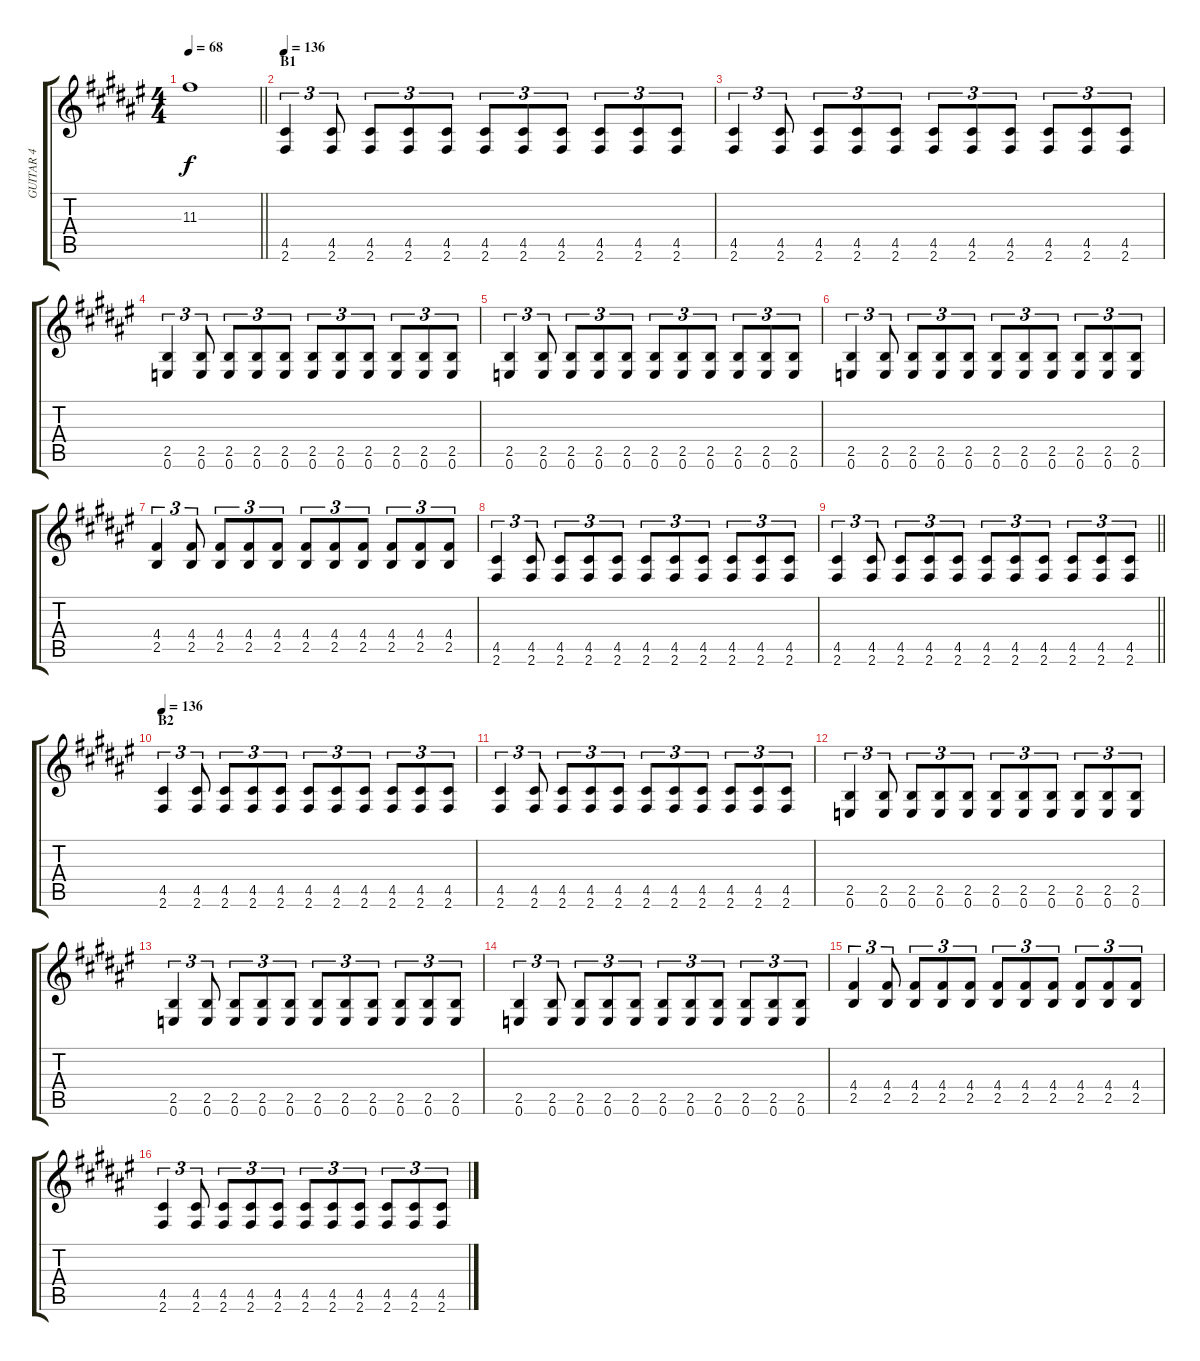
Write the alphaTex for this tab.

\track ("GUITAR 4" "GUITAR 4") {instrument distortionguitar}
\staff {score tabs}
\tuning (E4 B3 G3 D3 A2 E2) {hide}
\ts (4 4)
\tempo 68
\clef g2
\barLineRight lightlight
\ks f#
11.3.1{dy f} |
\section ("" "B1")
\tempo 136
(4.5 2.6).4{tu (3 2) volume 8} (4.5 2.6).8{tu (3 2)} (4.5 2.6).8{tu (3 2)} (4.5 2.6).8{tu (3 2)} (4.5 2.6).8{tu (3 2)} (4.5 2.6).8{tu (3 2)} (4.5 2.6).8{tu (3 2)} (4.5 2.6).8{tu (3 2)} (4.5 2.6).8{tu (3 2)} (4.5 2.6).8{tu (3 2)} (4.5 2.6).8{tu (3 2)} |
(4.5 2.6).4{tu (3 2)} (4.5 2.6).8{tu (3 2)} (4.5 2.6).8{tu (3 2)} (4.5 2.6).8{tu (3 2)} (4.5 2.6).8{tu (3 2)} (4.5 2.6).8{tu (3 2)} (4.5 2.6).8{tu (3 2)} (4.5 2.6).8{tu (3 2)} (4.5 2.6).8{tu (3 2)} (4.5 2.6).8{tu (3 2)} (4.5 2.6).8{tu (3 2)} |
(2.5 0.6).4{tu (3 2)} (2.5 0.6).8{tu (3 2)} (2.5 0.6).8{tu (3 2)} (2.5 0.6).8{tu (3 2)} (2.5 0.6).8{tu (3 2)} (2.5 0.6).8{tu (3 2)} (2.5 0.6).8{tu (3 2)} (2.5 0.6).8{tu (3 2)} (2.5 0.6).8{tu (3 2)} (2.5 0.6).8{tu (3 2)} (2.5 0.6).8{tu (3 2)} |
(2.5 0.6).4{tu (3 2)} (2.5 0.6).8{tu (3 2)} (2.5 0.6).8{tu (3 2)} (2.5 0.6).8{tu (3 2)} (2.5 0.6).8{tu (3 2)} (2.5 0.6).8{tu (3 2)} (2.5 0.6).8{tu (3 2)} (2.5 0.6).8{tu (3 2)} (2.5 0.6).8{tu (3 2)} (2.5 0.6).8{tu (3 2)} (2.5 0.6).8{tu (3 2)} |
(2.5 0.6).4{tu (3 2)} (2.5 0.6).8{tu (3 2)} (2.5 0.6).8{tu (3 2)} (2.5 0.6).8{tu (3 2)} (2.5 0.6).8{tu (3 2)} (2.5 0.6).8{tu (3 2)} (2.5 0.6).8{tu (3 2)} (2.5 0.6).8{tu (3 2)} (2.5 0.6).8{tu (3 2)} (2.5 0.6).8{tu (3 2)} (2.5 0.6).8{tu (3 2)} |
(4.4 2.5).4{tu (3 2)} (4.4 2.5).8{tu (3 2)} (4.4 2.5).8{tu (3 2)} (4.4 2.5).8{tu (3 2)} (4.4 2.5).8{tu (3 2)} (4.4 2.5).8{tu (3 2)} (4.4 2.5).8{tu (3 2)} (4.4 2.5).8{tu (3 2)} (4.4 2.5).8{tu (3 2)} (4.4 2.5).8{tu (3 2)} (4.4 2.5).8{tu (3 2)} |
(4.5 2.6).4{tu (3 2)} (4.5 2.6).8{tu (3 2)} (4.5 2.6).8{tu (3 2)} (4.5 2.6).8{tu (3 2)} (4.5 2.6).8{tu (3 2)} (4.5 2.6).8{tu (3 2)} (4.5 2.6).8{tu (3 2)} (4.5 2.6).8{tu (3 2)} (4.5 2.6).8{tu (3 2)} (4.5 2.6).8{tu (3 2)} (4.5 2.6).8{tu (3 2)} |
\barLineRight lightlight
(4.5 2.6).4{tu (3 2)} (4.5 2.6).8{tu (3 2)} (4.5 2.6).8{tu (3 2)} (4.5 2.6).8{tu (3 2)} (4.5 2.6).8{tu (3 2)} (4.5 2.6).8{tu (3 2)} (4.5 2.6).8{tu (3 2)} (4.5 2.6).8{tu (3 2)} (4.5 2.6).8{tu (3 2)} (4.5 2.6).8{tu (3 2)} (4.5 2.6).8{tu (3 2)} |
\section ("" "B2")
\tempo 136
(4.5 2.6).4{tu (3 2) volume 8} (4.5 2.6).8{tu (3 2)} (4.5 2.6).8{tu (3 2)} (4.5 2.6).8{tu (3 2)} (4.5 2.6).8{tu (3 2)} (4.5 2.6).8{tu (3 2)} (4.5 2.6).8{tu (3 2)} (4.5 2.6).8{tu (3 2)} (4.5 2.6).8{tu (3 2)} (4.5 2.6).8{tu (3 2)} (4.5 2.6).8{tu (3 2)} |
(4.5 2.6).4{tu (3 2)} (4.5 2.6).8{tu (3 2)} (4.5 2.6).8{tu (3 2)} (4.5 2.6).8{tu (3 2)} (4.5 2.6).8{tu (3 2)} (4.5 2.6).8{tu (3 2)} (4.5 2.6).8{tu (3 2)} (4.5 2.6).8{tu (3 2)} (4.5 2.6).8{tu (3 2)} (4.5 2.6).8{tu (3 2)} (4.5 2.6).8{tu (3 2)} |
(2.5 0.6).4{tu (3 2)} (2.5 0.6).8{tu (3 2)} (2.5 0.6).8{tu (3 2)} (2.5 0.6).8{tu (3 2)} (2.5 0.6).8{tu (3 2)} (2.5 0.6).8{tu (3 2)} (2.5 0.6).8{tu (3 2)} (2.5 0.6).8{tu (3 2)} (2.5 0.6).8{tu (3 2)} (2.5 0.6).8{tu (3 2)} (2.5 0.6).8{tu (3 2)} |
(2.5 0.6).4{tu (3 2)} (2.5 0.6).8{tu (3 2)} (2.5 0.6).8{tu (3 2)} (2.5 0.6).8{tu (3 2)} (2.5 0.6).8{tu (3 2)} (2.5 0.6).8{tu (3 2)} (2.5 0.6).8{tu (3 2)} (2.5 0.6).8{tu (3 2)} (2.5 0.6).8{tu (3 2)} (2.5 0.6).8{tu (3 2)} (2.5 0.6).8{tu (3 2)} |
(2.5 0.6).4{tu (3 2)} (2.5 0.6).8{tu (3 2)} (2.5 0.6).8{tu (3 2)} (2.5 0.6).8{tu (3 2)} (2.5 0.6).8{tu (3 2)} (2.5 0.6).8{tu (3 2)} (2.5 0.6).8{tu (3 2)} (2.5 0.6).8{tu (3 2)} (2.5 0.6).8{tu (3 2)} (2.5 0.6).8{tu (3 2)} (2.5 0.6).8{tu (3 2)} |
(4.4 2.5).4{tu (3 2)} (4.4 2.5).8{tu (3 2)} (4.4 2.5).8{tu (3 2)} (4.4 2.5).8{tu (3 2)} (4.4 2.5).8{tu (3 2)} (4.4 2.5).8{tu (3 2)} (4.4 2.5).8{tu (3 2)} (4.4 2.5).8{tu (3 2)} (4.4 2.5).8{tu (3 2)} (4.4 2.5).8{tu (3 2)} (4.4 2.5).8{tu (3 2)} |
(4.5 2.6).4{tu (3 2)} (4.5 2.6).8{tu (3 2)} (4.5 2.6).8{tu (3 2)} (4.5 2.6).8{tu (3 2)} (4.5 2.6).8{tu (3 2)} (4.5 2.6).8{tu (3 2)} (4.5 2.6).8{tu (3 2)} (4.5 2.6).8{tu (3 2)} (4.5 2.6).8{tu (3 2)} (4.5 2.6).8{tu (3 2)} (4.5 2.6).8{tu (3 2)}
